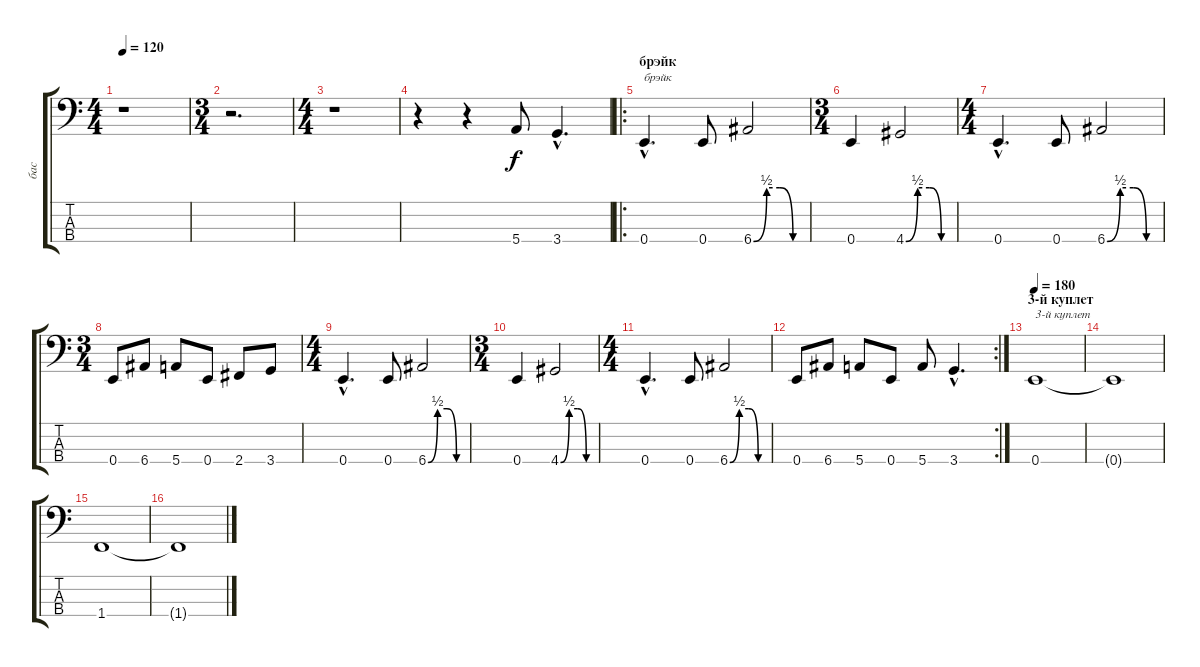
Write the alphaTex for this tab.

\track ("бас" "бас") {instrument electricbasspick}
\staff {score tabs}
\tuning (G2 D2 A1 E1) {hide}
\ts (4 4)
\tempo 120
\clef f4
\ks c
r.1{dy f} |
\ts (3 4)
r.2{d} |
\ts (4 4)
r.1 |
r.4 r.4 5.4.8 3.4{hac}.4{d} |
\ro
\section ("" "брэйк")
0.4{hac}.4{d txt "брэйк"} 0.4.8 6.4{be (custom 0 0 15 2 30 2 45 0 60 0)}.2 |
\ts (3 4)
0.4.4 4.4{be (custom 0 0 15 2 30 2 45 0 60 0)}.2 |
\ts (4 4)
0.4{hac}.4{d} 0.4.8 6.4{be (custom 0 0 15 2 30 2 45 0 60 0)}.2 |
\ts (3 4)
0.4.8 6.4.8 5.4.8 0.4.8 2.4.8 3.4.8 |
\ts (4 4)
0.4{hac}.4{d} 0.4.8 6.4{be (custom 0 0 15 2 30 2 45 0 60 0)}.2 |
\ts (3 4)
0.4.4 4.4{be (custom 0 0 15 2 30 2 45 0 60 0)}.2 |
\ts (4 4)
0.4{hac}.4{d} 0.4.8 6.4{be (custom 0 0 15 2 30 2 45 0 60 0)}.2 |
\rc 2
0.4.8 6.4.8 5.4.8 0.4.8 5.4.8 3.4{hac}.4{d} |
\section ("" "3-й куплет")
\tempo 180
0.4.1{txt "3-й куплет"} |
0.4{t}.1 |
1.4.1 |
1.4{t}.1
